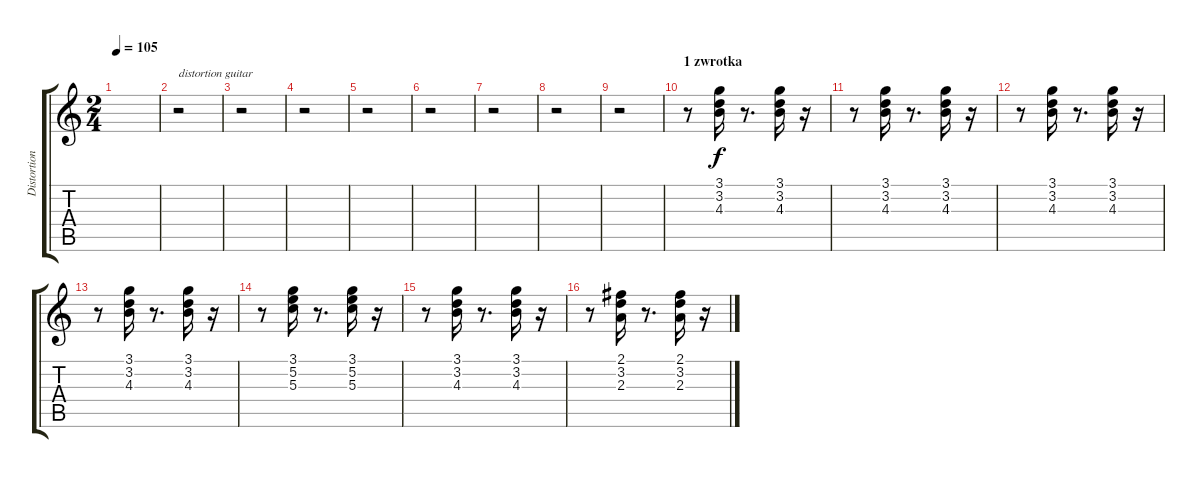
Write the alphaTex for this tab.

\track ("Distortion" "Distortion") {instrument distortionguitar}
\staff {score tabs}
\tuning (E4 B3 G3 D3 A2 E2) {hide}
\ts (2 4)
\tempo 105
\clef g2
\ks c
|
r.2{txt "distortion guitar" instrument distortionguitar} |
r.2 |
r.2 |
r.2 |
r.2 |
r.2 |
r.2 |
r.2 |
\section ("" "1 zwrotka")
r.8 (3.1 3.2 4.3).16 r.8{d} (3.1 3.2 4.3).16 r.16 |
r.8 (3.1 3.2 4.3).16 r.8{d} (3.1 3.2 4.3).16 r.16 |
r.8 (3.1 3.2 4.3).16 r.8{d} (3.1 3.2 4.3).16 r.16 |
r.8 (3.1 3.2 4.3).16 r.8{d} (3.1 3.2 4.3).16 r.16 |
r.8 (3.1 5.2 5.3).16 r.8{d} (3.1 5.2 5.3).16 r.16 |
r.8 (3.1 3.2 4.3).16 r.8{d} (3.1 3.2 4.3).16 r.16 |
r.8 (2.1 3.2 2.3).16 r.8{d} (2.1 3.2 2.3).16 r.16
